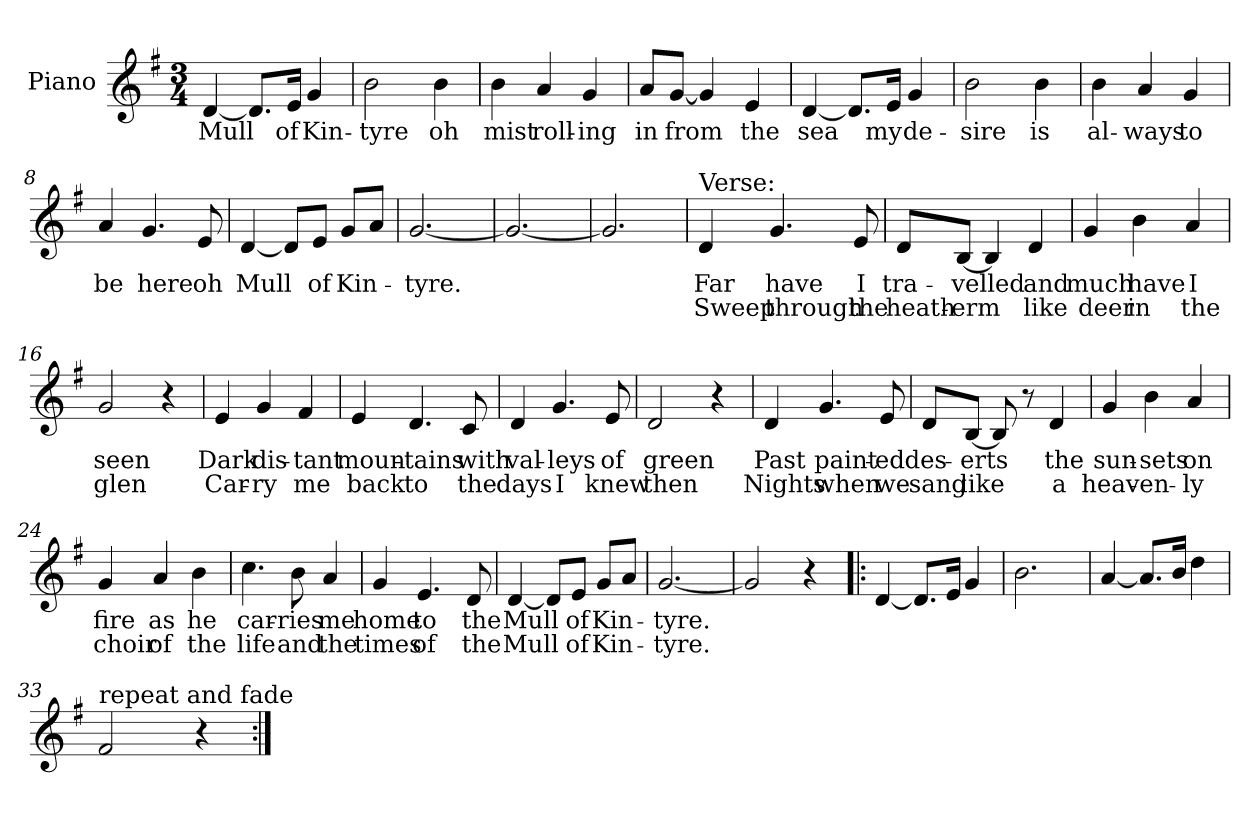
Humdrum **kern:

**kern	**text	**text
*part1	*part1	*part1
*staff1	*staff1	*staff1
*I"Piano	*	*
*I'Pno	*	*
*clefG2	*	*
*k[f#]	*	*
*G:	*	*
*M3/4	*	*
=1	=1	=1
[4d/	Mull	.
8.d/L]	.	.
16e/J	of	.
4g/	Kin-	.
=2	=2	=2
2b\	-tyre	.
4b\	oh	.
=3	=3	=3
4b\	mist	.
4a/	roll-	.
4g/	-ing	.
=4	=4	=4
8a/L	in	.
[8g/J	from	.
4g/]	.	.
4e/	the	.
=5	=5	=5
[4d/	sea	.
8.d/L]	.	.
16e/J	my	.
4g/	de-	.
!!LO:LB:g=z
=6	=6	=6
2b\	-sire	.
4b\	is	.
=7	=7	=7
4b\	al-	.
4a/	-ways	.
4g/	to	.
=8	=8	=8
4a/	be	.
4.g/	here	.
8e/	oh	.
=9	=9	=9
[4d/	Mull	.
8d/L]	.	.
8e/J	of	.
8g/L	Kin-	.
8a/J	.	.
=10	=10	=10
[2.g/	-tyre.	.
=11	=11	=11
2.g/_	.	.
=12	=12	=12
2.g/]	.	.
!!LO:LB:g=z
=13	=13	=13
!LO:TX:a:t=Verse&colon;	!	!
4d/	Far	Sweep
4.g/	have	through
8e/	I	the
=14	=14	=14
8d/L	tra-	heath-
[8B/J	-velled	erm
4B/]	.	.
4d/	and	like
=15	=15	=15
4g/	much	deer
4b\	have	in
4a/	I	the
=16	=16	=16
2g/	seen	glen
4r	.	.
=17	=17	=17
4e/	Dark	Car-
4g/	dis-	-ry
4f#/	-tant	me
!!LO:LB:g=z
=18	=18	=18
4e/	moun-	back
4.d/	-tains	to
8c/	with	the
=19	=19	=19
4d/	val-	days
4.g/	-leys	I
8e/	of	knew
=20	=20	=20
2d/	green	then
4r	.	.
=21	=21	=21
4d/	Past	Nights
4.g/	paint-	when
8e/	-ed	we
=22	=22	=22
8d/L	des-	sang
[8B/J	-erts	like
8B/]	.	.
8r	.	.
4d/	the	a
!!LO:LB:g=z
=23	=23	=23
4g/	sun-	heav-
4b\	-sets	-en-
4a/	on	-ly
=24	=24	=24
4g/	fire	choir
4a/	as	of
4b\	he	the
=25	=25	=25
4.cc\	car-	life
8b\	-ries	and
4a/	me	the
=26	=26	=26
4g/	home	times
4.e/	to	of
8d/	the	the
=27	=27	=27
[4d/	Mull	Mull
8d/L]	.	.
8e/J	of	of
8g/L	Kin-	Kin-
8a/J	.	.
=28	=28	=28
[2.g/	-tyre.	-tyre.
=29	=29	=29
2g/]	.	.
4r	.	.
!!LO:LB:g=z
=30!|:	=30!|:	=30!|:
[4d/	.	.
8.d/L]	.	.
16e/J	.	.
4g/	.	.
=31	=31	=31
2.b\	.	.
=32	=32	=32
[4a/	.	.
8.a/L]	.	.
16b/J	.	.
4dd\	.	.
=33	=33	=33
!LO:TX:a:t=repeat and fade	!	!
2f#/	.	.
4r	.	.
=:|!	=:|!	=:|!
*-	*-	*-
